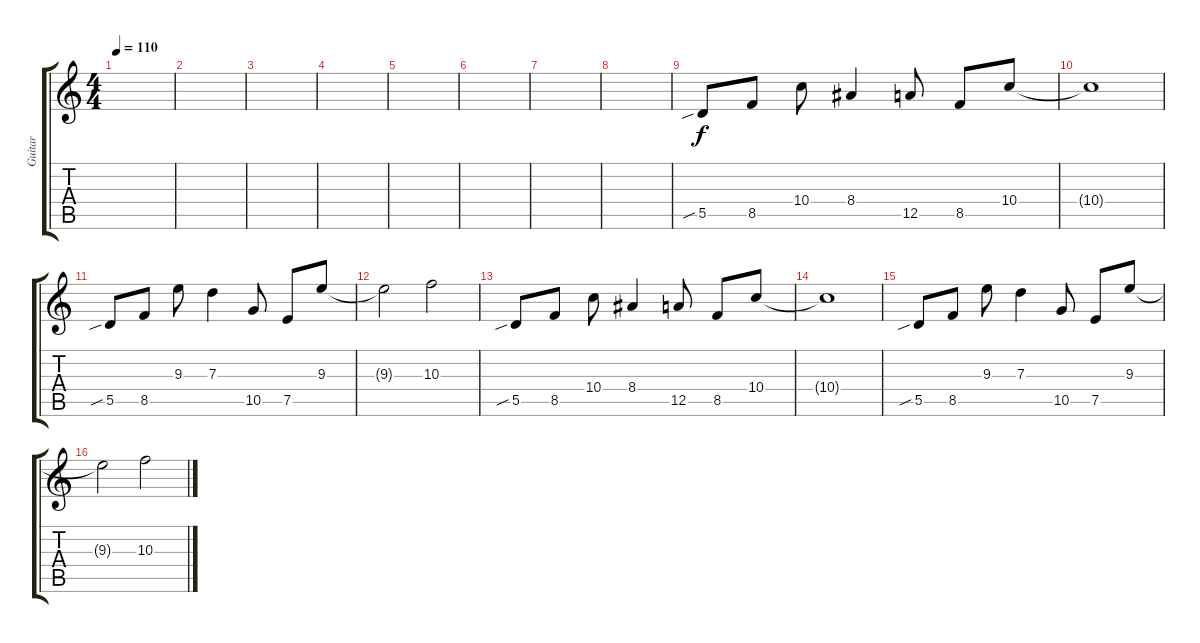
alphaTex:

\track ("Guitar" "Guitar") {instrument electricguitarjazz}
\staff {score tabs}
\tuning (E4 B3 G3 D3 A2 E2) {hide}
\ts (4 4)
\tempo 110
\clef g2
\ks c
|
|
|
|
|
|
|
|
5.5{sib}.8 8.5.8 10.4.8 8.4.4 12.5.8 8.5.8 10.4.8 |
10.4{t}.1 |
5.5{sib}.8 8.5.8 9.3.8 7.3.4 10.5.8 7.5.8 9.3.8 |
9.3{t}.2 10.3.2 |
5.5{sib}.8 8.5.8 10.4.8 8.4.4 12.5.8 8.5.8 10.4.8 |
10.4{t}.1 |
5.5{sib}.8 8.5.8 9.3.8 7.3.4 10.5.8 7.5.8 9.3.8 |
9.3{t}.2 10.3.2
